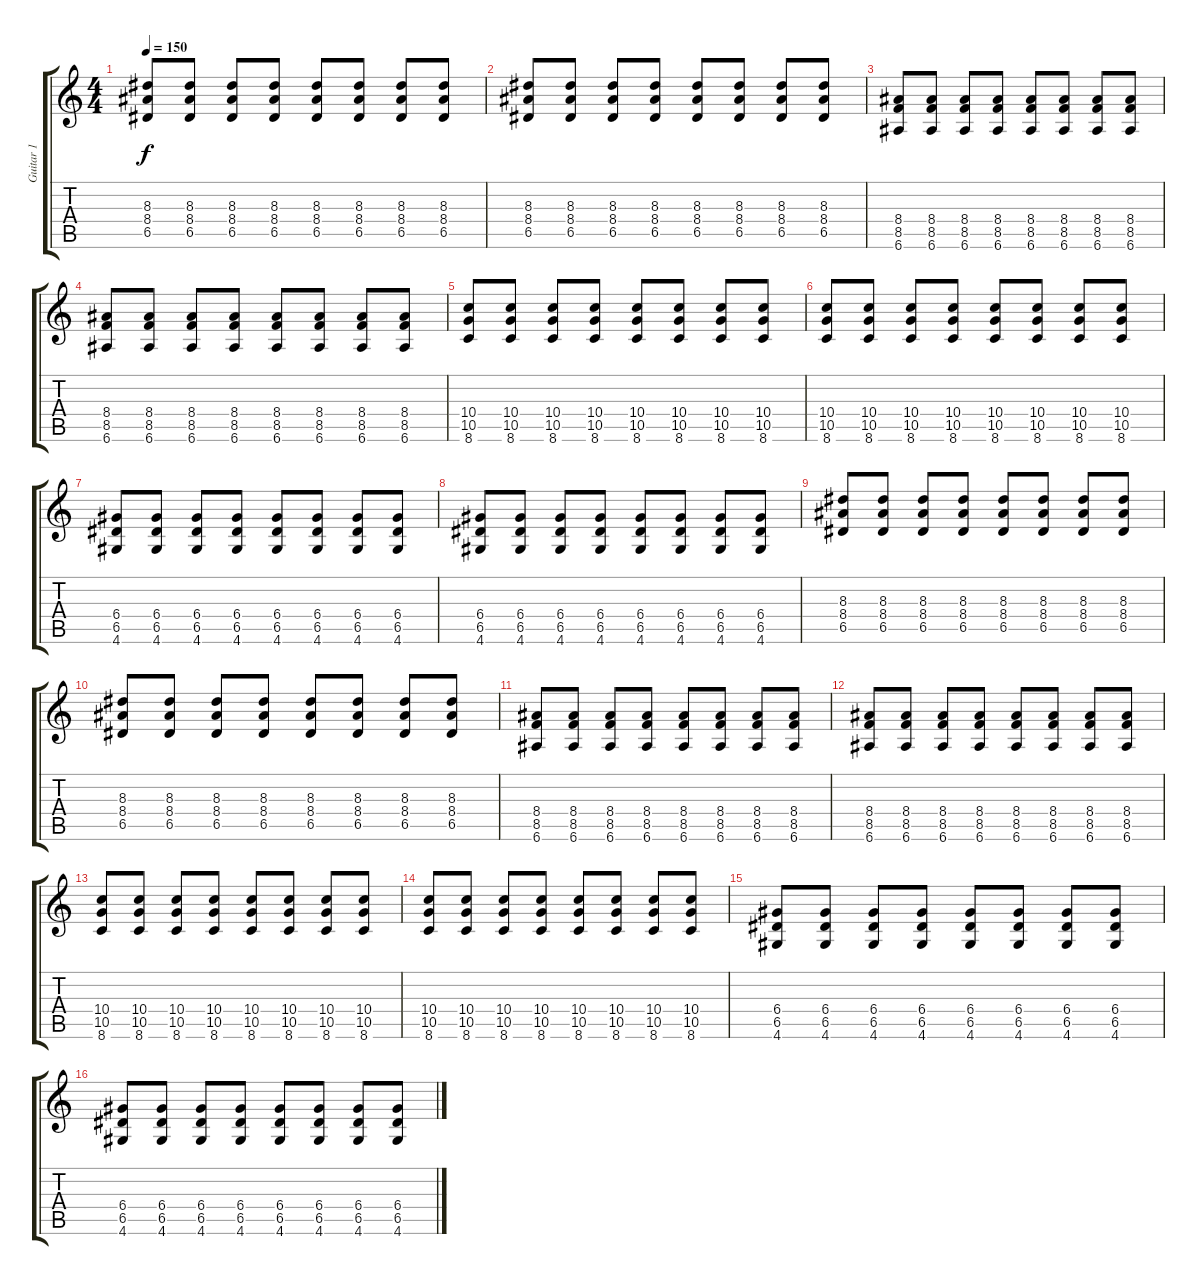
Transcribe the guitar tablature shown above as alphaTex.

\track ("Guitar 1" "Guitar 1") {instrument distortionguitar}
\staff {score tabs}
\tuning (E4 B3 G3 D3 A2 E2) {hide}
\ts (4 4)
\tempo 150
\clef g2
\ks c
(8.3 8.4 6.5).8{dy f} (8.3 8.4 6.5).8 (8.3 8.4 6.5).8 (8.3 8.4 6.5).8 (8.3 8.4 6.5).8 (8.3 8.4 6.5).8 (8.3 8.4 6.5).8 (8.3 8.4 6.5).8 |
(8.3 8.4 6.5).8 (8.3 8.4 6.5).8 (8.3 8.4 6.5).8 (8.3 8.4 6.5).8 (8.3 8.4 6.5).8 (8.3 8.4 6.5).8 (8.3 8.4 6.5).8 (8.3 8.4 6.5).8 |
(8.4 8.5 6.6).8 (8.4 8.5 6.6).8 (8.4 8.5 6.6).8 (8.4 8.5 6.6).8 (8.4 8.5 6.6).8 (8.4 8.5 6.6).8 (8.4 8.5 6.6).8 (8.4 8.5 6.6).8 |
(8.4 8.5 6.6).8 (8.4 8.5 6.6).8 (8.4 8.5 6.6).8 (8.4 8.5 6.6).8 (8.4 8.5 6.6).8 (8.4 8.5 6.6).8 (8.4 8.5 6.6).8 (8.4 8.5 6.6).8 |
(10.4 10.5 8.6).8 (10.4 10.5 8.6).8 (10.4 10.5 8.6).8 (10.4 10.5 8.6).8 (10.4 10.5 8.6).8 (10.4 10.5 8.6).8 (10.4 10.5 8.6).8 (10.4 10.5 8.6).8 |
(10.4 10.5 8.6).8 (10.4 10.5 8.6).8 (10.4 10.5 8.6).8 (10.4 10.5 8.6).8 (10.4 10.5 8.6).8 (10.4 10.5 8.6).8 (10.4 10.5 8.6).8 (10.4 10.5 8.6).8 |
(6.4 6.5 4.6).8 (6.4 6.5 4.6).8 (6.4 6.5 4.6).8 (6.4 6.5 4.6).8 (6.4 6.5 4.6).8 (6.4 6.5 4.6).8 (6.4 6.5 4.6).8 (6.4 6.5 4.6).8 |
(6.4 6.5 4.6).8 (6.4 6.5 4.6).8 (6.4 6.5 4.6).8 (6.4 6.5 4.6).8 (6.4 6.5 4.6).8 (6.4 6.5 4.6).8 (6.4 6.5 4.6).8 (6.4 6.5 4.6).8 |
(8.3 8.4 6.5).8 (8.3 8.4 6.5).8 (8.3 8.4 6.5).8 (8.3 8.4 6.5).8 (8.3 8.4 6.5).8 (8.3 8.4 6.5).8 (8.3 8.4 6.5).8 (8.3 8.4 6.5).8 |
(8.3 8.4 6.5).8 (8.3 8.4 6.5).8 (8.3 8.4 6.5).8 (8.3 8.4 6.5).8 (8.3 8.4 6.5).8 (8.3 8.4 6.5).8 (8.3 8.4 6.5).8 (8.3 8.4 6.5).8 |
(8.4 8.5 6.6).8 (8.4 8.5 6.6).8 (8.4 8.5 6.6).8 (8.4 8.5 6.6).8 (8.4 8.5 6.6).8 (8.4 8.5 6.6).8 (8.4 8.5 6.6).8 (8.4 8.5 6.6).8 |
(8.4 8.5 6.6).8 (8.4 8.5 6.6).8 (8.4 8.5 6.6).8 (8.4 8.5 6.6).8 (8.4 8.5 6.6).8 (8.4 8.5 6.6).8 (8.4 8.5 6.6).8 (8.4 8.5 6.6).8 |
(10.4 10.5 8.6).8 (10.4 10.5 8.6).8 (10.4 10.5 8.6).8 (10.4 10.5 8.6).8 (10.4 10.5 8.6).8 (10.4 10.5 8.6).8 (10.4 10.5 8.6).8 (10.4 10.5 8.6).8 |
(10.4 10.5 8.6).8 (10.4 10.5 8.6).8 (10.4 10.5 8.6).8 (10.4 10.5 8.6).8 (10.4 10.5 8.6).8 (10.4 10.5 8.6).8 (10.4 10.5 8.6).8 (10.4 10.5 8.6).8 |
(6.4 6.5 4.6).8 (6.4 6.5 4.6).8 (6.4 6.5 4.6).8 (6.4 6.5 4.6).8 (6.4 6.5 4.6).8 (6.4 6.5 4.6).8 (6.4 6.5 4.6).8 (6.4 6.5 4.6).8 |
(6.4 6.5 4.6).8 (6.4 6.5 4.6).8 (6.4 6.5 4.6).8 (6.4 6.5 4.6).8 (6.4 6.5 4.6).8 (6.4 6.5 4.6).8 (6.4 6.5 4.6).8 (6.4 6.5 4.6).8
